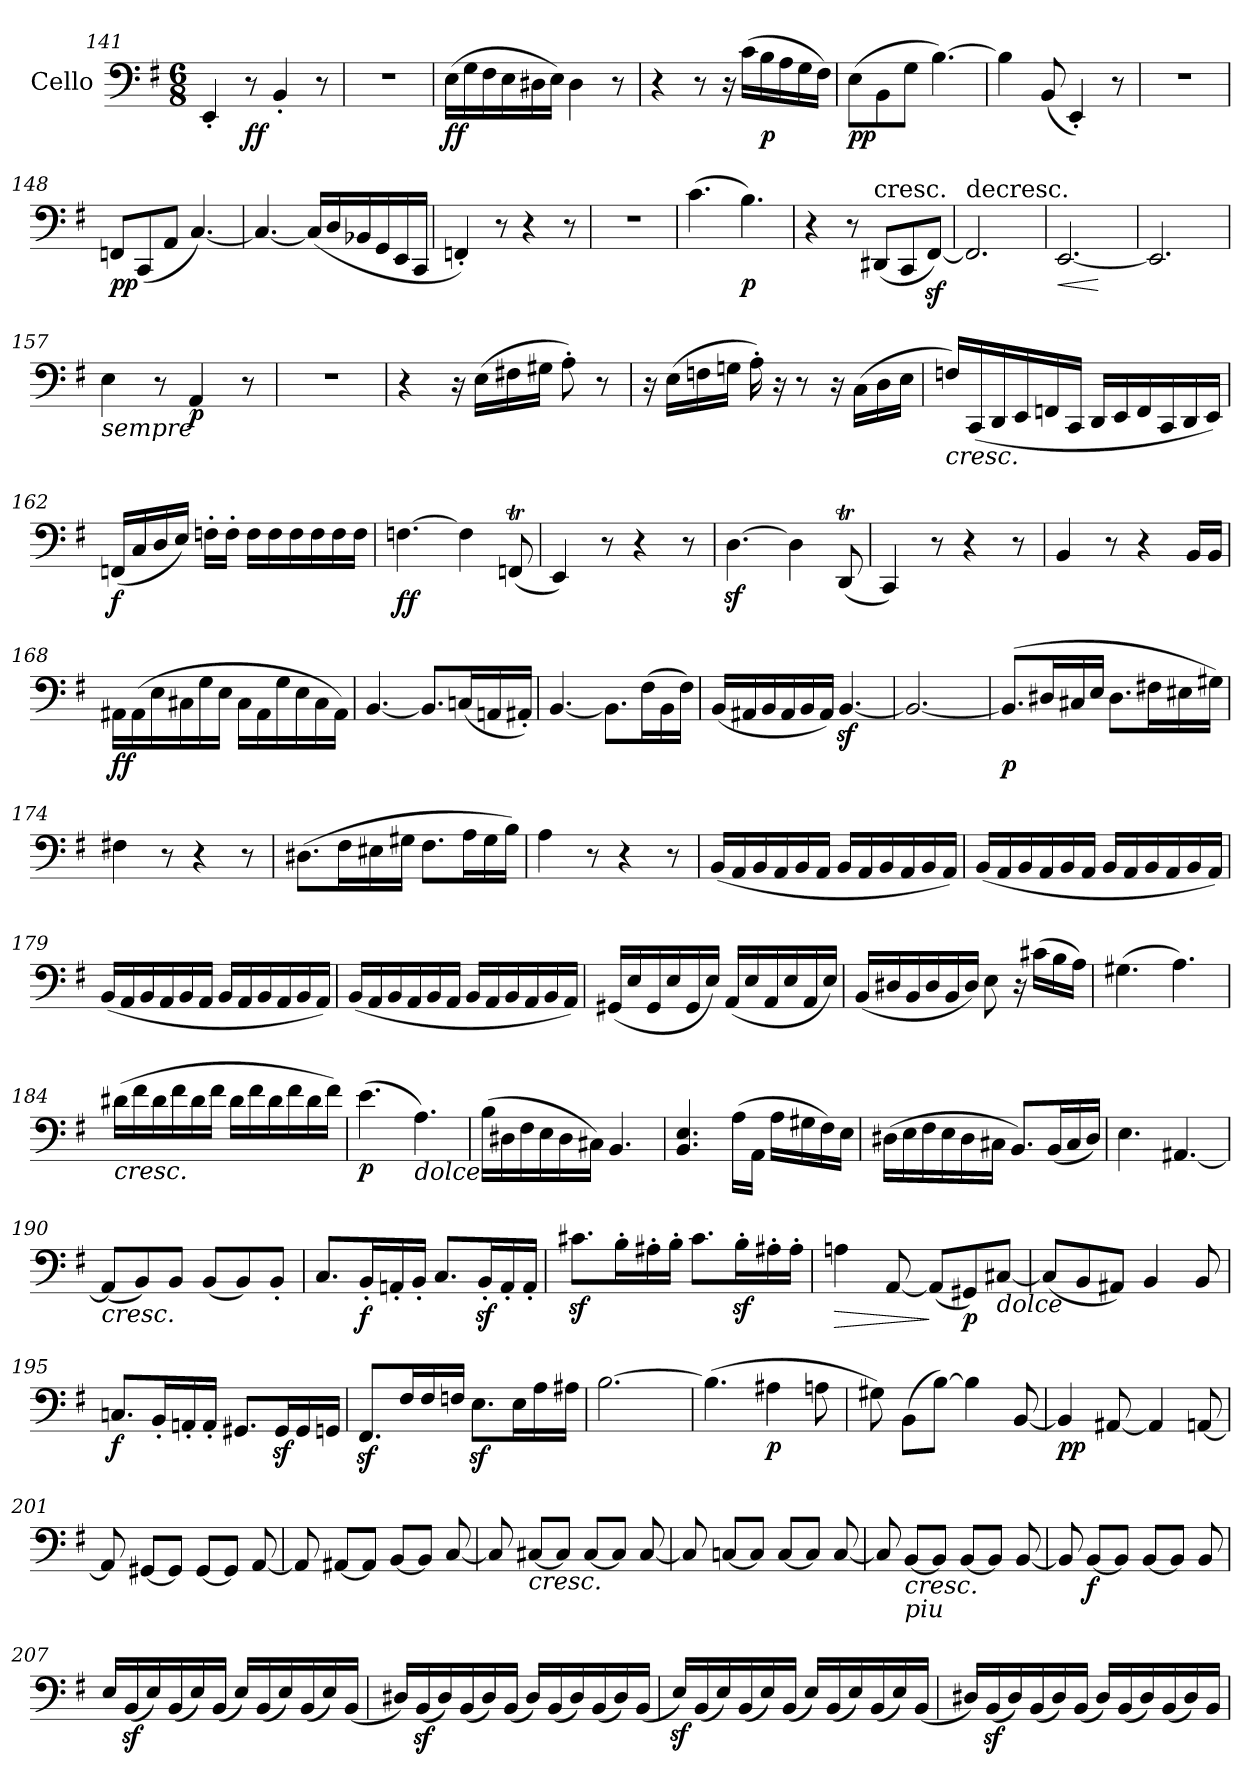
**kern	**dynam
*part1	*part1
*staff1	*staff1
*I"Cello	*
*clefF4	*
*k[f#]	*
*e:	*
*M6/8	*
=141	=141
4EE'	.
8r	ff
4BB'	.
8r	.
=142	=142
2.r	.
=143	=143
(16ELL	ff
16G	.
16F#	.
16E	.
16D#X	.
16EJJ)	.
4D#	.
8r	.
=144	=144
4r	.
8r	.
16r	.
(16cLL	.
16B	p
16A	.
16G	.
16F#JJ)	.
=145	=145
(8EL	pp
8BB	.
8GJ	.
[4.B)	.
=146	=146
4B]	.
(8BB	.
4EE')	.
8r	.
=147	=147
2.r	.
=148	=148
8FFnL	pp
(8CC	.
8AAJ	.
[4.C)	.
=149	=149
4.C_	.
(16CLL]	.
16D	.
16BB-X	.
16GG	.
16EE	.
16CCJJ	.
=150	=150
4FFn')	.
8r	.
4r	.
8r	.
=151	=151
2.r	.
=152	=152
(4.c	.
4.B)	p
=153	=153
4r	.
8r	.
!LO:TX:t=cresc.	!
(8DD#XL	.
8CC	.
[8FF#zJ)	.
=154	=154
!LO:TX:t=decresc.	!
2.FF#]	.
=155	=155
!	!LO:HP:b
[2.EE	<
.	[
=156	=156
2.EE]	.
=157	=157
!LO:TX:b:i:t=sempre	!
4E	.
8r	.
4AA	p
8r	.
=158	=158
2.r	.
=159	=159
4r	.
16r	.
(16ELL	.
16F#X	.
16G#XJJ	.
8A')	.
8r	.
=160	=160
16r	.
(16ELL	.
16Fn	.
16GnJJ	.
16A')	.
16r	.
8r	.
16r	.
(<16CLL	.
16D	.
16EJJ	.
=161	=161
!LO:TX:b:i:t=cresc.	!
16FnLL)	.
(16CC	.
16DD	.
16EE	.
16FFn	.
16CCJJ	.
16DDLL	.
16EE	.
16FF	.
16CC	.
16DD	.
16EEJJ)	.
=162	=162
(16FFnLL	f
16C	.
16D	.
16EJJ)	.
16Fn'LL	.
16F'JJ	.
16FLL	.
16F	.
16F	.
16F	.
16F	.
16FJJ	.
=163	=163
[4.Fn	ff
4F]	.
(8FFnT	.
=164	=164
4EE)	.
8r	.
4r	.
8r	.
=165	=165
[4.Dz	.
4D]	.
(8DDT	.
=166	=166
4CC)	.
8r	.
4r	.
8r	.
=167	=167
4BB	.
8r	.
4r	.
16BBLL	.
16BBJJ	.
=168	=168
16AA#XLL	ff
(16AA#	.
16E	.
16C#X	.
16G	.
16EJJ	.
16C#LL	.
16AA#	.
16G	.
16E	.
16C#	.
16AA#JJ)	.
=169	=169
[4.BB	.
8.BBL]	.
(16CnL	.
16AAn	.
16AA#X'JJ)	.
=170	=170
[4.BB	.
8.BBL]	.
(16F#L	.
16BB	.
16F#JJ)	.
=171	=171
(16BBLL	.
16AA#X	.
16BB	.
16AA#	.
16BB	.
16AA#JJ)	.
[4.BBz	.
=172	=172
2.BB_	.
=173	=173
(8.BBL]	p
16D#XL	.
16C#X	.
16EJJ	.
8.D#L	.
16F#XL	.
16E#X	.
16G#XJJ)	.
=174	=174
4F#X	.
8r	.
4r	.
8r	.
=175	=175
(8.D#XL	.
16F#L	.
16E#X	.
16G#XJJ	.
8.F#L	.
16AL	.
16G#	.
16BJJ)	.
=176	=176
4A	.
8r	.
4r	.
8r	.
=177	=177
(16BBLL	.
16AA	.
16BB	.
16AA	.
16BB	.
16AAJJ	.
16BBLL	.
16AA	.
16BB	.
16AA	.
16BB	.
16AAJJ)	.
=178	=178
(16BBLL	.
16AA	.
16BB	.
16AA	.
16BB	.
16AAJJ	.
16BBLL	.
16AA	.
16BB	.
16AA	.
16BB	.
16AAJJ)	.
=179	=179
(16BBLL	.
16AA	.
16BB	.
16AA	.
16BB	.
16AAJJ	.
16BBLL	.
16AA	.
16BB	.
16AA	.
16BB	.
16AAJJ)	.
=180	=180
(16BBLL	.
16AA	.
16BB	.
16AA	.
16BB	.
16AAJJ	.
16BBLL	.
16AA	.
16BB	.
16AA	.
16BB	.
16AAJJ)	.
=181	=181
(16GG#XLL	.
16E	.
16GG#	.
16E	.
16GG#	.
16EJJ)	.
(16AALL	.
16E	.
16AA	.
16E	.
16AA	.
16EJJ)	.
=182	=182
(16BBLL	.
16D#X	.
16BB	.
16D#	.
16BB	.
16D#JJ)	.
8E	.
16r	.
(16c#XLL	.
16B	.
16AJJ)	.
=183	=183
(4.G#X	.
4.A)	.
=184	=184
!LO:TX:b:i:t=cresc.	!
(16d#XLL	.
16f#	.
16d#	.
16f#	.
16d#	.
16f#JJ	.
16d#LL	.
16f#	.
16d#	.
16f#	.
16d#	.
16f#JJ)	.
=185	=185
(4.e	p
!LO:TX:b:i:t=dolce	!
4.A)	.
=186	=186
(16BLL	.
16D#X	.
16F#	.
16E	.
16D#	.
16C#XJJ)	.
4.BB	.
=187	=187
4.BB 4.E	.
(16ALL	.
16AAJJ	.
16ALL	.
16G#X	.
16F#)	.
16EJJ	.
=188	=188
(16D#XLL	.
16E	.
16F#	.
16E	.
16D#	.
16C#XJJ	.
8.BBL)	.
(16BBL	.
16C#	.
16D#JJ)	.
=189	=189
4.E	.
[4.AA#X	.
=190	=190
!LO:TX:b:i:t=cresc.	!
(8AA#L]	.
8BB)	.
8BBJ	.
(8BBL	.
8BB)	.
8BB'J	.
=191	=191
8.CL	.
16BB'L	f
16AAn'	.
16BB'JJ	.
8.CL	.
16BBz'L	.
16AA'	.
16AA'JJ	.
=192	=192
8.c#XzL	.
16B'L	.
16A#X'	.
16B'JJ	.
8.c#L	.
16Bz'L	.
16A#X'	.
16A#'JJ	.
=193	=193
!	!LO:HP:b
4An	>
[8AA	.
(8AAL]	]
8GG#X)	p
!LO:TX:b:i:t=dolce	!
[8C#XJ	.
=194	=194
(8C#L]	.
8BB	.
8AA#XJ)	.
4BB	.
8BB	.
=195	=195
8.CnL	f
16BB'L	.
16AAn'	.
16AA'JJ	.
8.GG#XL	.
16GG#zL	.
16GG#	.
16GGnJJ	.
=196	=196
8.FF#zL	.
16F#L	.
16F#	.
16FnJJ	.
8.EzL	.
16EL	.
16A	.
16A#XJJ	.
=197	=197
[2.B	.
=198	=198
(4.B]	.
4A#X	p
8An	.
=199	=199
8G#X)	.
(8BBL	.
[8BJ)	.
4B]	.
[8BB	.
=200	=200
4BB]	pp
[8AA#X	.
4AA#]	.
[8AAn	.
=201	=201
8AA]	.
[8GG#XL	.
8GG#J]	.
[8GG#L	.
8GG#J]	.
[8AA	.
=202	=202
8AA]	.
[8AA#XL	.
8AA#J]	.
[8BBL	.
8BBJ]	.
[8C	.
=203	=203
8C]	.
!LO:TX:b:i:t=cresc.	!
[8C#XL	.
8C#J]	.
[8C#L	.
8C#J]	.
[8C#	.
=204	=204
8C#]	.
[8CnL	.
8CJ]	.
[8CL	.
8CJ]	.
[8C	.
=205	=205
8C]	.
!LO:TX:b:i:t=cresc.	!
!LO:TX:b:i:t=piu	!
[8BBL	.
8BBJ]	.
[8BBL	.
8BBJ]	.
[8BB	.
=206	=206
8BB]	.
[8BBL	f
8BBJ]	.
[8BBL	.
8BBJ]	.
8BB	.
=207	=207
16ELL	.
(16BBz	.
16E)	.
(16BB	.
16E)	.
(16BBJJ	.
16ELL)	.
(16BB	.
16E)	.
(16BB	.
16E)	.
(16BBJJ	.
=208	=208
16D#XLL)	.
(16BBz	.
16D#)	.
(16BB	.
16D#)	.
(16BBJJ	.
16D#LL)	.
(16BB	.
16D#)	.
(16BB	.
16D#)	.
(16BBJJ	.
=209	=209
16EzLL)	.
(16BB	.
16E)	.
(16BB	.
16E)	.
(16BBJJ	.
16ELL)	.
(16BB	.
16E)	.
(16BB	.
16E)	.
(16BBJJ	.
=210	=210
16D#XLL)	.
(16BBz	.
16D#)	.
(16BB	.
16D#)	.
(16BBJJ	.
16D#LL)	.
(16BB	.
16D#)	.
(16BB	.
16D#)	.
16BBJJ	.
=	=
*-	*-
